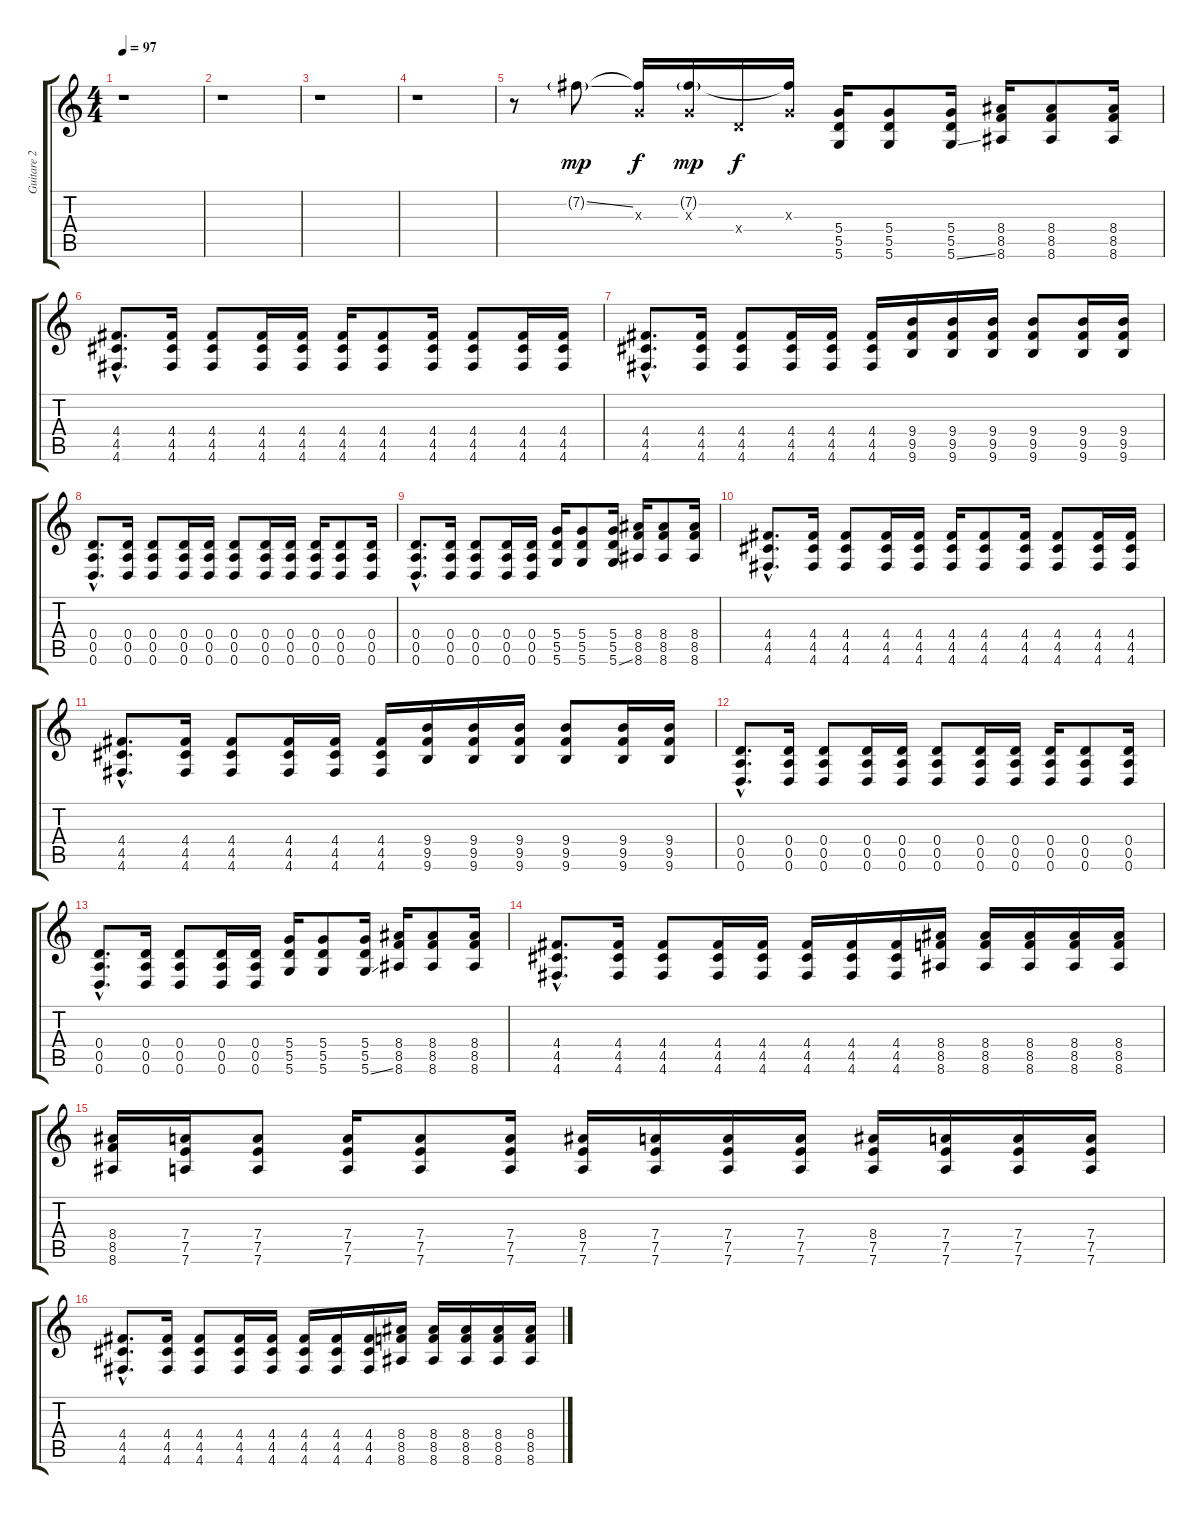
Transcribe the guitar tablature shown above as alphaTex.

\track ("Guitare 2 - Nick" "Guitare 2 ") {instrument distortionguitar}
\staff {score tabs}
\tuning (E4 B3 G3 D3 A2 D2) {hide}
\ts (4 4)
\tempo 97
\clef g2
\ks c
r.1{dy f} |
r.1 |
r.1 |
r.1 |
r.8 7.2{ss g}.8{dy mp volume 7} (7.2{t} 0.3{x}).16{dy f} (7.2{g} 0.3{x}).16{dy mp volume 5} 0.4{x}.16{dy f} (7.2{t} 0.3{x}).16 (5.4 5.5 5.6).16 (5.4 5.5 5.6).8 (5.4 5.5 5.6{ss}).16 (8.4 8.5 8.6).16 (8.4 8.5 8.6).8 (8.4 8.5 8.6).16 |
(4.4{hac} 4.5{hac} 4.6{hac}).8{d} (4.4 4.5 4.6).16 (4.4 4.5 4.6).8 (4.4 4.5 4.6).16 (4.4 4.5 4.6).16 (4.4 4.5 4.6).16 (4.4 4.5 4.6).8 (4.4 4.5 4.6).16 (4.4 4.5 4.6).8 (4.4 4.5 4.6).16 (4.4 4.5 4.6).16 |
(4.4{hac} 4.5{hac} 4.6{hac}).8{d} (4.4 4.5 4.6).16 (4.4 4.5 4.6).8 (4.4 4.5 4.6).16 (4.4 4.5 4.6).16 (4.4 4.5 4.6).16 (9.4 9.5 9.6).16 (9.4 9.5 9.6).16 (9.4 9.5 9.6).16 (9.4 9.5 9.6).8 (9.4 9.5 9.6).16 (9.4 9.5 9.6).16 |
(0.4{hac} 0.5{hac} 0.6{hac}).8{d} (0.4 0.5 0.6).16 (0.4 0.5 0.6).8 (0.4 0.5 0.6).16 (0.4 0.5 0.6).16 (0.4 0.5 0.6).8 (0.4 0.5 0.6).16 (0.4 0.5 0.6).16 (0.4 0.5 0.6).16 (0.4 0.5 0.6).8 (0.4 0.5 0.6).16 |
(0.4{hac} 0.5{hac} 0.6{hac}).8{d} (0.4 0.5 0.6).16 (0.4 0.5 0.6).8 (0.4 0.5 0.6).16 (0.4 0.5 0.6).16 (5.4 5.5 5.6).16 (5.4 5.5 5.6).8 (5.4 5.5 5.6{ss}).16 (8.4 8.5 8.6).16 (8.4 8.5 8.6).8 (8.4 8.5 8.6).16 |
(4.4{hac} 4.5{hac} 4.6{hac}).8{d} (4.4 4.5 4.6).16 (4.4 4.5 4.6).8 (4.4 4.5 4.6).16 (4.4 4.5 4.6).16 (4.4 4.5 4.6).16 (4.4 4.5 4.6).8 (4.4 4.5 4.6).16 (4.4 4.5 4.6).8 (4.4 4.5 4.6).16 (4.4 4.5 4.6).16 |
(4.4{hac} 4.5{hac} 4.6{hac}).8{d} (4.4 4.5 4.6).16 (4.4 4.5 4.6).8 (4.4 4.5 4.6).16 (4.4 4.5 4.6).16 (4.4 4.5 4.6).16 (9.4 9.5 9.6).16 (9.4 9.5 9.6).16 (9.4 9.5 9.6).16 (9.4 9.5 9.6).8 (9.4 9.5 9.6).16 (9.4 9.5 9.6).16 |
(0.4{hac} 0.5{hac} 0.6{hac}).8{d} (0.4 0.5 0.6).16 (0.4 0.5 0.6).8 (0.4 0.5 0.6).16 (0.4 0.5 0.6).16 (0.4 0.5 0.6).8 (0.4 0.5 0.6).16 (0.4 0.5 0.6).16 (0.4 0.5 0.6).16 (0.4 0.5 0.6).8 (0.4 0.5 0.6).16 |
(0.4{hac} 0.5{hac} 0.6{hac}).8{d} (0.4 0.5 0.6).16 (0.4 0.5 0.6).8 (0.4 0.5 0.6).16 (0.4 0.5 0.6).16 (5.4 5.5 5.6).16 (5.4 5.5 5.6).8 (5.4 5.5 5.6{ss}).16 (8.4 8.5 8.6).16 (8.4 8.5 8.6).8 (8.4 8.5 8.6).16 |
(4.4{hac} 4.5{hac} 4.6{hac}).8{d} (4.4 4.5 4.6).16 (4.4 4.5 4.6).8 (4.4 4.5 4.6).16 (4.4 4.5 4.6).16 (4.4 4.5 4.6).16 (4.4 4.5 4.6).16 (4.4 4.5 4.6).16 (8.4 8.5 8.6).16 (8.4 8.5 8.6).16 (8.4 8.5 8.6).16 (8.4 8.5 8.6).16 (8.4 8.5 8.6).16 |
(8.4 8.5 8.6).16 (7.4 7.5 7.6).16 (7.4 7.5 7.6).8 (7.4 7.5 7.6).16 (7.4 7.5 7.6).8 (7.4 7.5 7.6).16 (8.4 7.5 7.6).16 (7.4 7.5 7.6).16 (7.4 7.5 7.6).16 (7.4 7.5 7.6).16 (8.4 7.5 7.6).16 (7.4 7.5 7.6).16 (7.4 7.5 7.6).16 (7.4 7.5 7.6).16 |
(4.4{hac} 4.5{hac} 4.6{hac}).8{d} (4.4 4.5 4.6).16 (4.4 4.5 4.6).8 (4.4 4.5 4.6).16 (4.4 4.5 4.6).16 (4.4 4.5 4.6).16 (4.4 4.5 4.6).16 (4.4 4.5 4.6).16 (8.4 8.5 8.6).16 (8.4 8.5 8.6).16 (8.4 8.5 8.6).16 (8.4 8.5 8.6).16 (8.4 8.5 8.6).16
